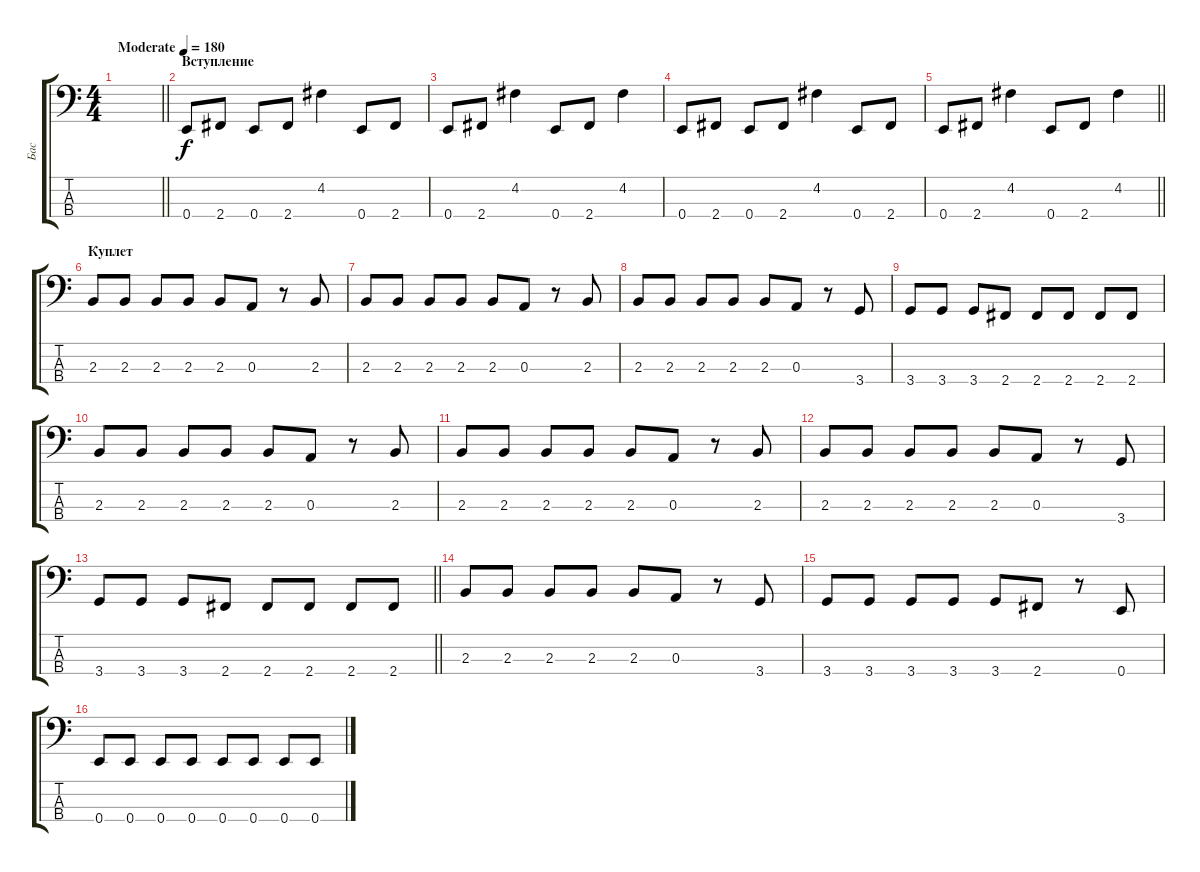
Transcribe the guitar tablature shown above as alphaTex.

\track ("Бас" "Бас") {instrument electricbassfinger}
\staff {score tabs}
\tuning (G2 D2 A1 E1) {hide}
\ts (4 4)
\tempo (180 "Moderate")
\clef f4
\barLineRight lightlight
\ks c
|
\section ("" "Вступление")
0.4.8 2.4.8 0.4.8 2.4.8 4.2.4 0.4.8 2.4.8 |
0.4.8 2.4.8 4.2.4 0.4.8 2.4.8 4.2.4 |
0.4.8 2.4.8 0.4.8 2.4.8 4.2.4 0.4.8 2.4.8 |
\barLineRight lightlight
0.4.8 2.4.8 4.2.4 0.4.8 2.4.8 4.2.4 |
\section ("" "Куплет")
2.3.8 2.3.8 2.3.8 2.3.8 2.3.8 0.3.8 r.8 2.3.8 |
2.3.8 2.3.8 2.3.8 2.3.8 2.3.8 0.3.8 r.8 2.3.8 |
2.3.8 2.3.8 2.3.8 2.3.8 2.3.8 0.3.8 r.8 3.4.8 |
3.4.8 3.4.8 3.4.8 2.4.8 2.4.8 2.4.8 2.4.8 2.4.8 |
2.3.8 2.3.8 2.3.8 2.3.8 2.3.8 0.3.8 r.8 2.3.8 |
2.3.8 2.3.8 2.3.8 2.3.8 2.3.8 0.3.8 r.8 2.3.8 |
2.3.8 2.3.8 2.3.8 2.3.8 2.3.8 0.3.8 r.8 3.4.8 |
\barLineRight lightlight
3.4.8 3.4.8 3.4.8 2.4.8 2.4.8 2.4.8 2.4.8 2.4.8 |
\section ("" " ")
2.3.8 2.3.8 2.3.8 2.3.8 2.3.8 0.3.8 r.8 3.4.8 |
3.4.8 3.4.8 3.4.8 3.4.8 3.4.8 2.4.8 r.8 0.4.8 |
0.4.8 0.4.8 0.4.8 0.4.8 0.4.8 0.4.8 0.4.8 0.4.8
